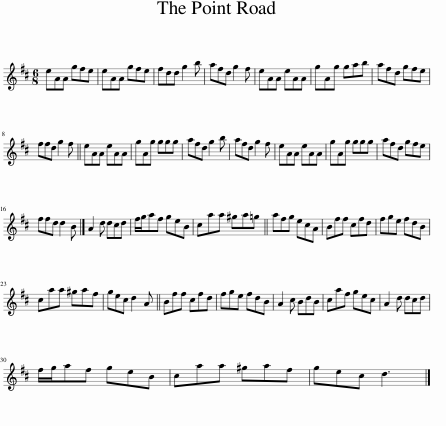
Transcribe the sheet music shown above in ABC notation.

X:1
L:1/8
M:6/8
I:linebreak $
K:D
V:1 treble
V:1
 eAA gfe | eAA gfe | fdd g2 b | afd g2 f | eAA eAA | %5
 gAg gab | afd gfe |$ ffd g2 f || eAA eAA | gAg ggg | %10
 afd g2 b | afd g2 f | eAA eAA | gAg ggg | afd gfe |$ %15
 ffd d2 B |] A2 d dcd | f/g/af geB | caa ^ga=g || afg ecA | %20
 Bff cfd | fge fdB |$ caa ^gaf | gec d2 A || Bff cfd | %25
 fge fdB | A2 c BdB | caf gec | A2 d dcd |$ f/g/af geB | %30
 caa ^gaf | gec d3 |] %32
